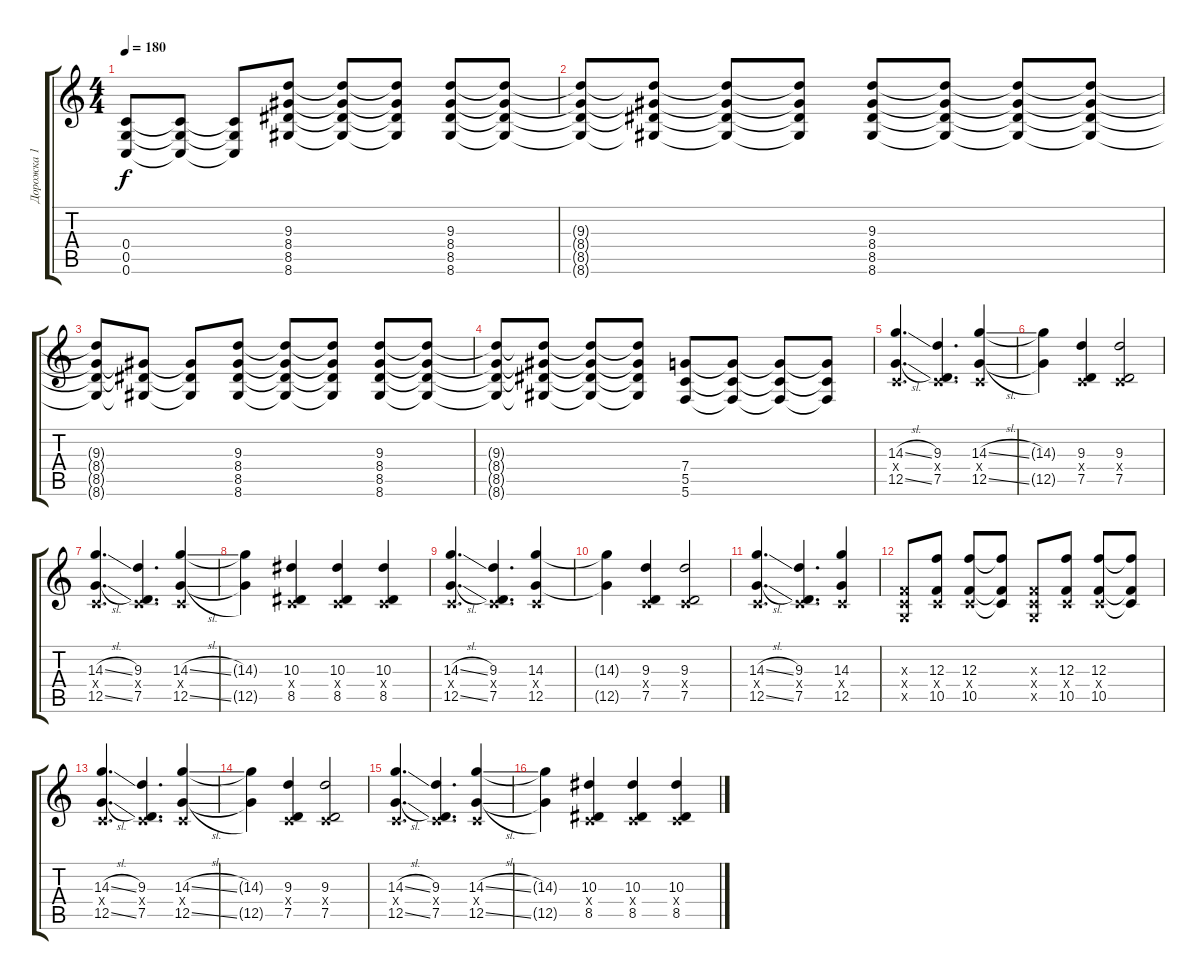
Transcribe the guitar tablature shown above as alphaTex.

\track ("Дорожка 1" "Дорожка 1") {instrument overdrivenguitar}
\staff {score tabs}
\tuning (D4 A3 F3 C3 G2 C2) {hide}
\ts (4 4)
\tempo 180
\clef g2
\ks c
(0.4 0.5 0.6).8{dy f} (0.4{t} 0.5{t} 0.6{t}).8 (0.4{t} 0.5{t} 0.6{t}).8 (9.3 8.4 8.5 8.6).8 (9.3{t} 8.4{t} 8.5{t} 8.6{t}).8 (9.3{t} 8.4{t} 8.5{t} 8.6{t}).8 (9.3 8.4 8.5 8.6).8 (9.3{t} 8.4{t} 8.5{t} 8.6{t}).8 |
(9.3{t} 8.4{t} 8.5{t} 8.6{t}).8 (9.3{t} 8.4{t} 8.5{t} 8.6{t}).8 (9.3{t} 8.4{t} 8.5{t} 8.6{t}).8 (9.3{t} 8.4{t} 8.5{t} 8.6{t}).8 (9.3 8.4 8.5 8.6).8 (9.3{t} 8.4{t} 8.5{t} 8.6{t}).8 (9.3{t} 8.4{t} 8.5{t} 8.6{t}).8 (9.3{t} 8.4{t} 8.5{t} 8.6{t}).8 |
(9.3{t} 8.4{t} 8.5{t} 8.6{t}).8 (8.4{t} 8.5{t} 8.6{t}).8 (8.4{t} 8.5{t} 8.6{t}).8 (9.3 8.4 8.5 8.6).8 (9.3{t} 8.4{t} 8.5{t} 8.6{t}).8 (9.3{t} 8.4{t} 8.5{t} 8.6{t}).8 (9.3 8.4 8.5 8.6).8 (9.3{t} 8.4{t} 8.5{t} 8.6{t}).8 |
(9.3{t} 8.4{t} 8.5{t} 8.6{t}).8 (9.3{t} 8.4{t} 8.5{t} 8.6{t}).8 (9.3{t} 8.4{t} 8.5{t} 8.6{t}).8 (9.3{t} 8.4{t} 8.5{t} 8.6{t}).8 (7.4 5.5 5.6).8 (7.4{t} 5.5{t} 5.6{t}).8 (7.4{t} 5.5{t} 5.6{t}).8 (7.4{t} 5.5{t} 5.6{t}).8 |
(14.3{sl} 0.4{x} 12.5{sl}).4{d} (9.3 0.4{x} 7.5).4{d} (14.3{sl} 0.4{x} 12.5{sl}).4 |
(14.3{t} 12.5{t}).4 (9.3 0.4{x} 7.5).4 (9.3 0.4{x} 7.5).2 |
(14.3{sl} 0.4{x} 12.5{sl}).4{d} (9.3 0.4{x} 7.5).4{d} (14.3{sl} 0.4{x} 12.5{sl}).4 |
(14.3{t} 12.5{t}).4 (10.3 0.4{x} 8.5).4 (10.3 0.4{x} 8.5).4 (10.3 0.4{x} 8.5).4 |
(14.3{sl} 0.4{x} 12.5{sl}).4{d} (9.3 0.4{x} 7.5).4{d} (14.3 0.4{x} 12.5).4 |
(14.3{t} 12.5{t}).4 (9.3 0.4{x} 7.5).4 (9.3 0.4{x} 7.5).2 |
(14.3{sl} 0.4{x} 12.5{sl}).4{d} (9.3 0.4{x} 7.5).4{d} (14.3 0.4{x} 12.5).4 |
(0.3{x} 0.4{x} 0.5{x}).8 (12.3 0.4{x} 10.5).8 (12.3 0.4{x} 10.5).8 (12.3{t} 0.4{t} 10.5{t}).8 (0.3{x} 0.4{x} 0.5{x}).8 (12.3 0.4{x} 10.5).8 (12.3 0.4{x} 10.5).8 (12.3{t} 0.4{t} 10.5{t}).8 |
(14.3{sl} 0.4{x} 12.5{sl}).4{d} (9.3 0.4{x} 7.5).4{d} (14.3{sl} 0.4{x} 12.5{sl}).4 |
(14.3{t} 12.5{t}).4 (9.3 0.4{x} 7.5).4 (9.3 0.4{x} 7.5).2 |
(14.3{sl} 0.4{x} 12.5{sl}).4{d} (9.3 0.4{x} 7.5).4{d} (14.3{sl} 0.4{x} 12.5{sl}).4 |
(14.3{t} 12.5{t}).4 (10.3 0.4{x} 8.5).4 (10.3 0.4{x} 8.5).4 (10.3 0.4{x} 8.5).4
